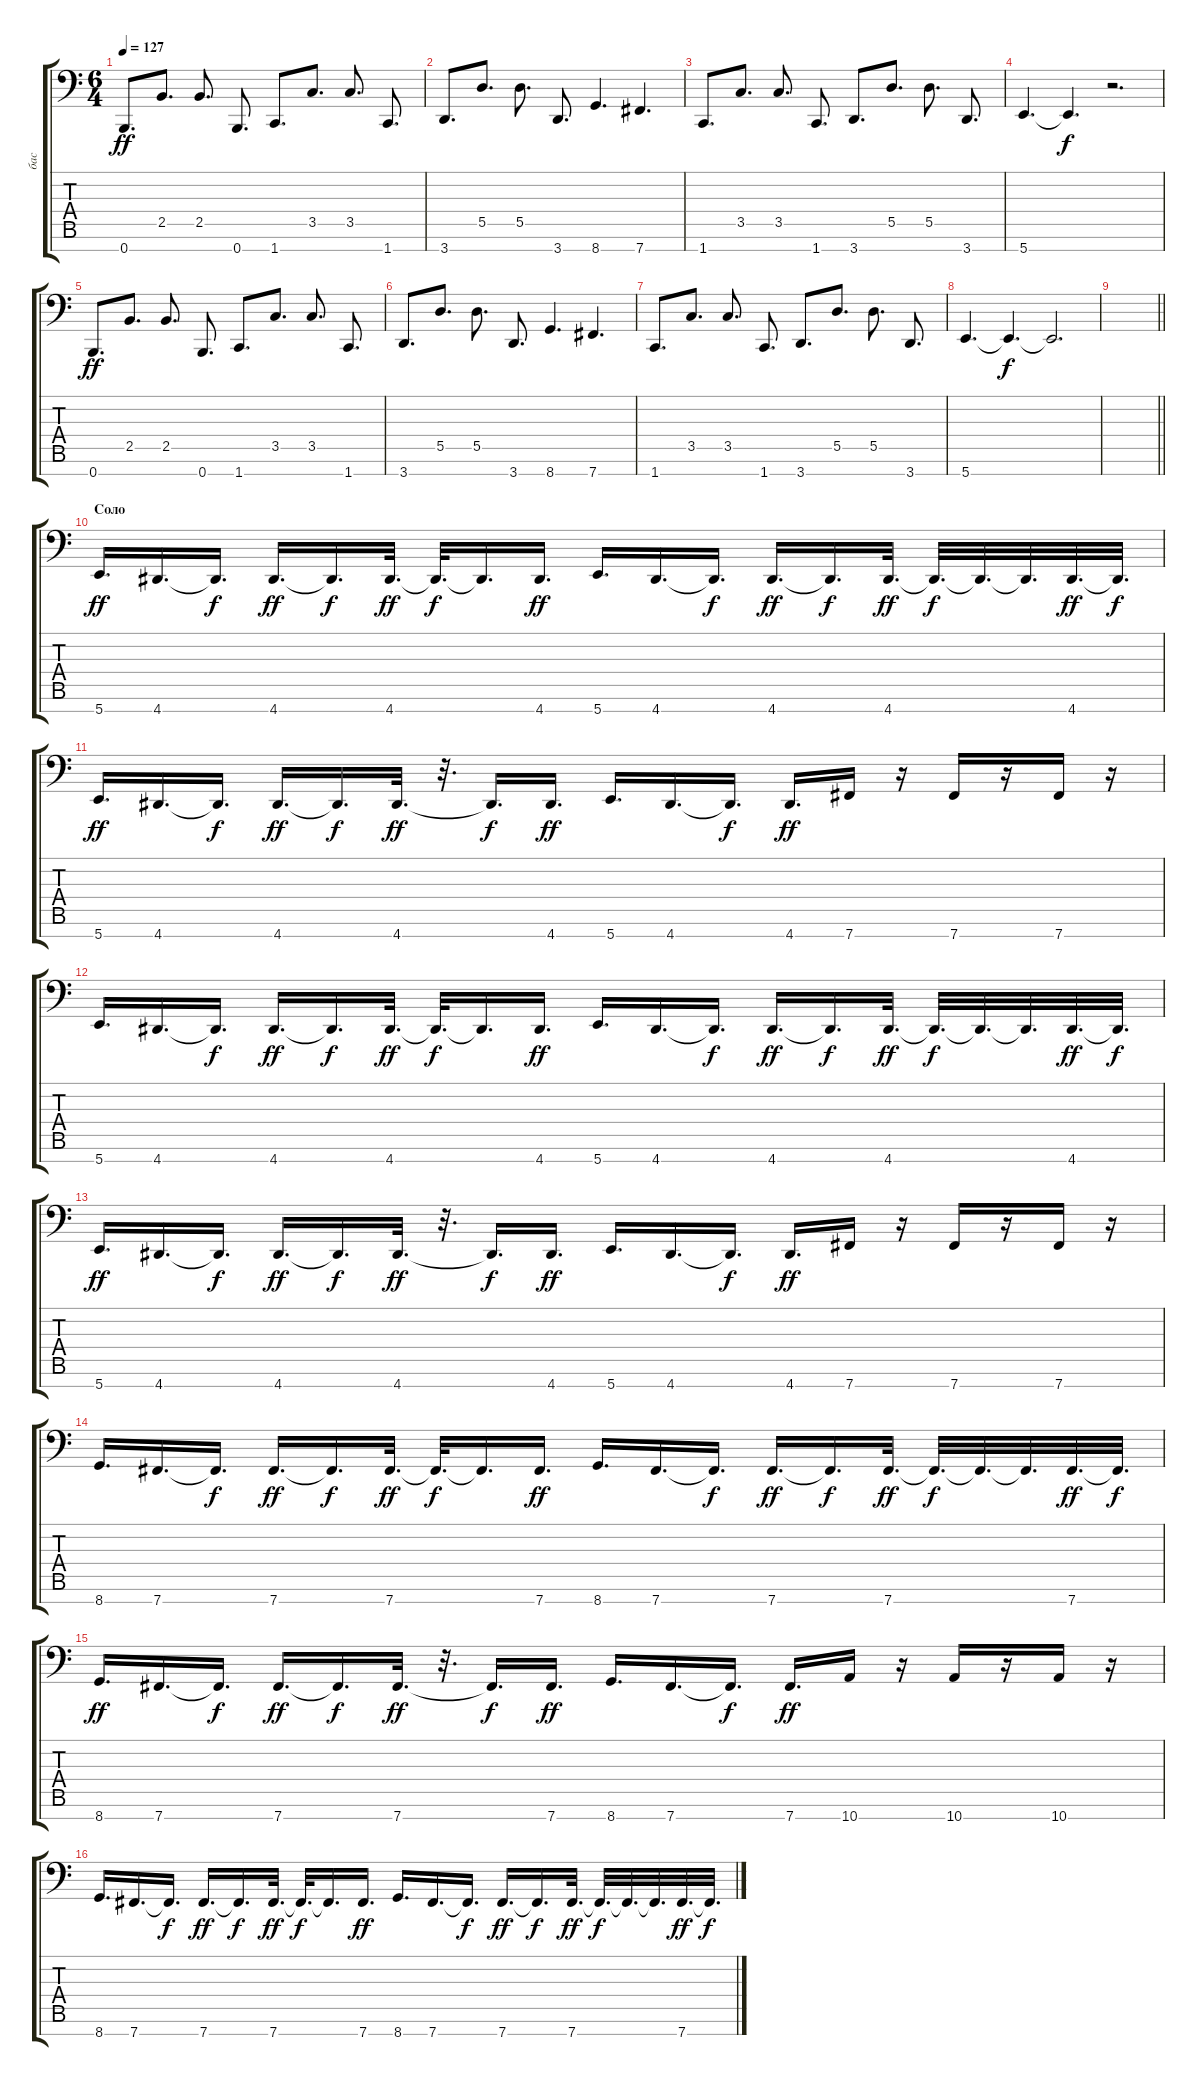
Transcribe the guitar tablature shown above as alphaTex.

\track ("бас" "бас") {instrument electricbassfinger}
\staff {score tabs}
\tuning (E3 B2 G2 D2 A1 E1 B0) {hide}
\ts (6 4)
\tempo 127
\clef f4
\ks c
0.7.8{d dy ff} 2.5.8{d} 2.5.8{d} 0.7.8{d} 1.7.8{d} 3.5.8{d} 3.5.8{d} 1.7.8{d} |
3.7.8{d} 5.5.8{d} 5.5.8{d} 3.7.8{d} 8.7.4{d} 7.7.4{d} |
1.7.8{d} 3.5.8{d} 3.5.8{d} 1.7.8{d} 3.7.8{d} 5.5.8{d} 5.5.8{d} 3.7.8{d} |
5.7.4{d} 5.7{t}.4{d dy f} r.2{d} |
0.7.8{d dy ff} 2.5.8{d} 2.5.8{d} 0.7.8{d} 1.7.8{d} 3.5.8{d} 3.5.8{d} 1.7.8{d} |
3.7.8{d} 5.5.8{d} 5.5.8{d} 3.7.8{d} 8.7.4{d} 7.7.4{d} |
1.7.8{d} 3.5.8{d} 3.5.8{d} 1.7.8{d} 3.7.8{d} 5.5.8{d} 5.5.8{d} 3.7.8{d} |
5.7.4{d} 5.7{t}.4{d dy f} 5.7{t}.2{d} |
\barLineRight lightlight
|
\section ("" "Соло")
5.7.16{d dy ff} 4.7.16{d} 4.7{t}.16{d dy f} 4.7.16{d dy ff} 4.7{t}.16{d dy f} 4.7.32{d dy ff} 4.7{t}.32{d dy f} 4.7{t}.16{d} 4.7.16{d dy ff} 5.7.16{d} 4.7.16{d} 4.7{t}.16{d dy f} 4.7.16{d dy ff} 4.7{t}.16{d dy f} 4.7.32{d dy ff} 4.7{t}.32{d dy f} 4.7{t}.32{d} 4.7{t}.32{d} 4.7.32{d dy ff} 4.7{t}.32{d dy f} |
5.7.16{d dy ff} 4.7.16{d} 4.7{t}.16{d dy f} 4.7.16{d dy ff} 4.7{t}.16{d dy f} 4.7.32{d dy ff} r.32{d} 4.7{t}.16{d dy f} 4.7.16{d dy ff} 5.7.16{d} 4.7.16{d} 4.7{t}.16{d dy f} 4.7.16{d dy ff} 7.7.16 r.16 7.7.16 r.16 7.7.16 r.16 |
5.7.16{d} 4.7.16{d} 4.7{t}.16{d dy f} 4.7.16{d dy ff} 4.7{t}.16{d dy f} 4.7.32{d dy ff} 4.7{t}.32{d dy f} 4.7{t}.16{d} 4.7.16{d dy ff} 5.7.16{d} 4.7.16{d} 4.7{t}.16{d dy f} 4.7.16{d dy ff} 4.7{t}.16{d dy f} 4.7.32{d dy ff} 4.7{t}.32{d dy f} 4.7{t}.32{d} 4.7{t}.32{d} 4.7.32{d dy ff} 4.7{t}.32{d dy f} |
5.7.16{d dy ff} 4.7.16{d} 4.7{t}.16{d dy f} 4.7.16{d dy ff} 4.7{t}.16{d dy f} 4.7.32{d dy ff} r.32{d} 4.7{t}.16{d dy f} 4.7.16{d dy ff} 5.7.16{d} 4.7.16{d} 4.7{t}.16{d dy f} 4.7.16{d dy ff} 7.7.16 r.16 7.7.16 r.16 7.7.16 r.16 |
8.7.16{d} 7.7.16{d} 7.7{t}.16{d dy f} 7.7.16{d dy ff} 7.7{t}.16{d dy f} 7.7.32{d dy ff} 7.7{t}.32{d dy f} 7.7{t}.16{d} 7.7.16{d dy ff} 8.7.16{d} 7.7.16{d} 7.7{t}.16{d dy f} 7.7.16{d dy ff} 7.7{t}.16{d dy f} 7.7.32{d dy ff} 7.7{t}.32{d dy f} 7.7{t}.32{d} 7.7{t}.32{d} 7.7.32{d dy ff} 7.7{t}.32{d dy f} |
8.7.16{d dy ff} 7.7.16{d} 7.7{t}.16{d dy f} 7.7.16{d dy ff} 7.7{t}.16{d dy f} 7.7.32{d dy ff} r.32{d} 7.7{t}.16{d dy f} 7.7.16{d dy ff} 8.7.16{d} 7.7.16{d} 7.7{t}.16{d dy f} 7.7.16{d dy ff} 10.7.16 r.16 10.7.16 r.16 10.7.16 r.16 |
8.7.16{d} 7.7.16{d} 7.7{t}.16{d dy f} 7.7.16{d dy ff} 7.7{t}.16{d dy f} 7.7.32{d dy ff} 7.7{t}.32{d dy f} 7.7{t}.16{d} 7.7.16{d dy ff} 8.7.16{d} 7.7.16{d} 7.7{t}.16{d dy f} 7.7.16{d dy ff} 7.7{t}.16{d dy f} 7.7.32{d dy ff} 7.7{t}.32{d dy f} 7.7{t}.32{d} 7.7{t}.32{d} 7.7.32{d dy ff} 7.7{t}.32{d dy f}
